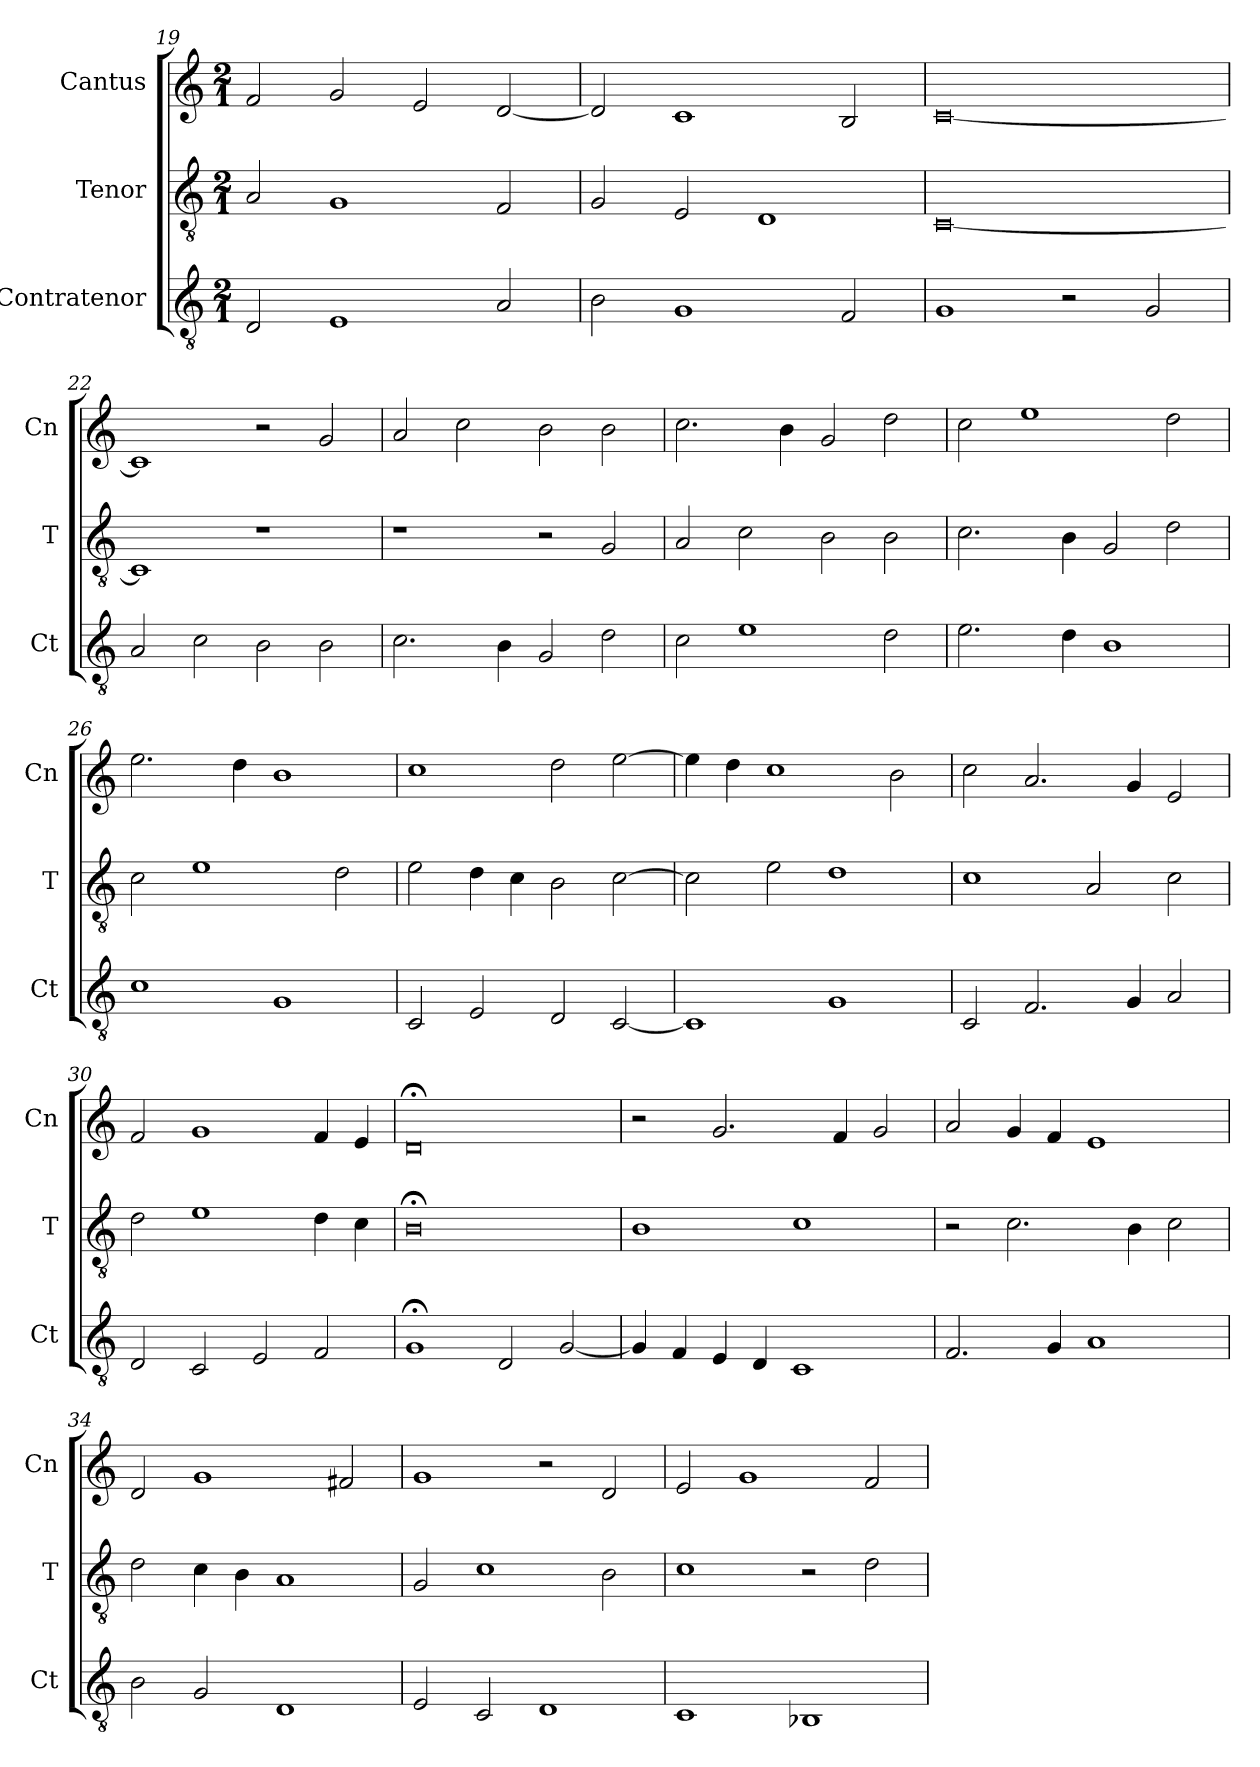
**kern	**kern	**kern
*part3	*part2	*part1
*staff3	*staff2	*staff1
*I"Contratenor	*I"Tenor	*I"Cantus
*I'Ct	*I'T	*I'Cn
*clefGv2	*clefGv2	*clefG2
*k[]	*k[]	*k[]
*M2/1	*M2/1	*M2/1
=19	=19	=19
2D/	2A/	2f/
1E	1G	2g/
.	.	2e/
2A/	2F/	[2d/
=20	=20	=20
2B\	2G/	2d/]
1G	2E/	1c
.	1D	.
2F/	.	2B/
=21	=21	=21
1G	[0C	[0c
2r	.	.
2G/	.	.
=22	=22	=22
2A/	1C]	1c]
2c\	.	.
2B\	1r	2r
2B\	.	2g/
=23	=23	=23
2.c\	1r	2a/
.	.	2cc\
4B\	.	.
2G/	2r	2b\
2d\	2G/	2b\
=24	=24	=24
2c\	2A/	2.cc\
1e	2c\	.
.	.	4b\
.	2B\	2g/
2d\	2B\	2dd\
=25	=25	=25
2.e\	2.c\	2cc\
.	.	1ee
4d\	4B\	.
1B	2G/	.
.	2d\	2dd\
=26	=26	=26
1c	2c\	2.ee\
.	1e	.
.	.	4dd\
1G	.	1b
.	2d\	.
=27	=27	=27
2C/	2e\	1cc
2E/	4d\	.
.	4c\	.
2D/	2B\	2dd\
[2C/	[2c\	[2ee\
=28	=28	=28
1C]	2c\]	4ee\]
.	.	4dd\
.	2e\	1cc
1G	1d	.
.	.	2b\
=29	=29	=29
2C/	1c	2cc\
2.F/	.	2.a/
.	2A/	.
4G/	.	4g/
2A/	2c\	2e/
=30	=30	=30
2D/	2d\	2f/
2C/	1e	1g
2E/	.	.
2F/	4d\	4f/
.	4c\	4e/
=31	=31	=31
1G;<	0B;<	0d;<
2D/	.	.
[2G/	.	.
=32	=32	=32
4G/]	1B	2r
4F/	.	.
4E/	.	2.g/
4D/	.	.
1C	1c	.
.	.	4f/
.	.	2g/
=33	=33	=33
2.F/	2r	2a/
.	2.c\	4g/
4G/	.	4f/
1A	.	1e
.	4B\	.
.	2c\	.
=34	=34	=34
2B\	2d\	2d/
2G/	4c\	1g
.	4B\	.
1D	1A	.
.	.	2f#X/
=35	=35	=35
2E/	2G/	1g
2C/	1c	.
1D	.	2r
.	2B\	2d/
=36	=36	=36
1C	1c	2e/
.	.	1g
1BB-X	2r	.
.	2d\	2f/
=	=	=
*-	*-	*-
